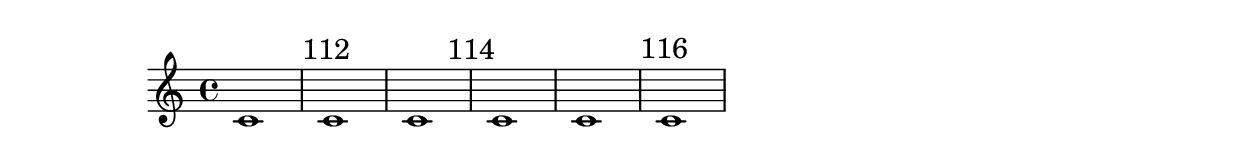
%% DO NOT EDIT this file manually; it is automatically
%% generated from LSR http://lsr.dsi.unimi.it
%% Make any changes in LSR itself, or in Documentation/snippets/new/ ,
%% and then run scripts/auxiliar/makelsr.py
%%
%% This file is in the public domain.
\version "2.14.0"

\header {
  lsrtags = "rhythms"

%% Translation of GIT committish: 2d548a99cb9dba80f2ff035582009477cd37eceb
  texidoces = "

Los números de compás se alinean de forma predeterminada por la
derecha con su objeto padre. Éste es por lo general el borde
izquierdo de una línea o, si los números se imprimen dentro de la
línea, el lado izquierdo de una línea divisoria.  Los números
también se pueden situar directamente sobre la barra de compás o
alineados por la izquierda con ella.

"

  doctitlees = "Alineación de los números de compás"


%% Translation of GIT committish: 0a868be38a775ecb1ef935b079000cebbc64de40
  texidocde = "
Taktnummern sind standardmäßig links an ihrem Ursprungsobjekt
ausgerichtet.  Das ist normalerweise die linke Ecke einer Linie oder,
wenn die Nummern innerhalb einer Zeile gesetzt werden, auf der
linken Seite eines Taktstrichs.  Die Nummern können auch
direkt über dem Taktstrich positioniert werden oder rechts vom
Taktstrich gesetzt werden.

"
  doctitlede = "Taktnummern ausrichten"



%% Translation of GIT committish: 374d57cf9b68ddf32a95409ce08ba75816900f6b
  texidocfr = "
Les numéros de mesure s'alignent en principe sur la droite de l'objet
dont ils dépendent.  C'est normalement le coin gauche de la portée ou,
en cours de ligne, à gauche de la barre.  Vous pouvez toutefois les
centrer par rapport à la barre ou les afficher à droite de la barre.

"
  doctitlefr = "Alignement des numéros de mesure"

  texidoc = "
Bar numbers by default are right-aligned to their parent object. This
is usually the left edge of a line or, if numbers are printed within a
line, the left hand side of a bar line.  The numbers may also be
positioned directly over the bar line or left-aligned to the bar line.

"
  doctitle = "Aligning bar numbers"
} % begin verbatim

\relative c' {
  \set Score.currentBarNumber = #111
  \override Score.BarNumber #'break-visibility = #all-visible
  % Increase the size of the bar number by 2
  \override Score.BarNumber #'font-size = #2
  % Print a bar number every second measure
  \set Score.barNumberVisibility = #(every-nth-bar-number-visible 2)
  c1 | c1
  % Center-align bar numbers
  \override Score.BarNumber #'self-alignment-X = #CENTER
  c1 | c1
  % Left-align bar numbers
  \override Score.BarNumber #'self-alignment-X = #LEFT
  c1 | c1
}

